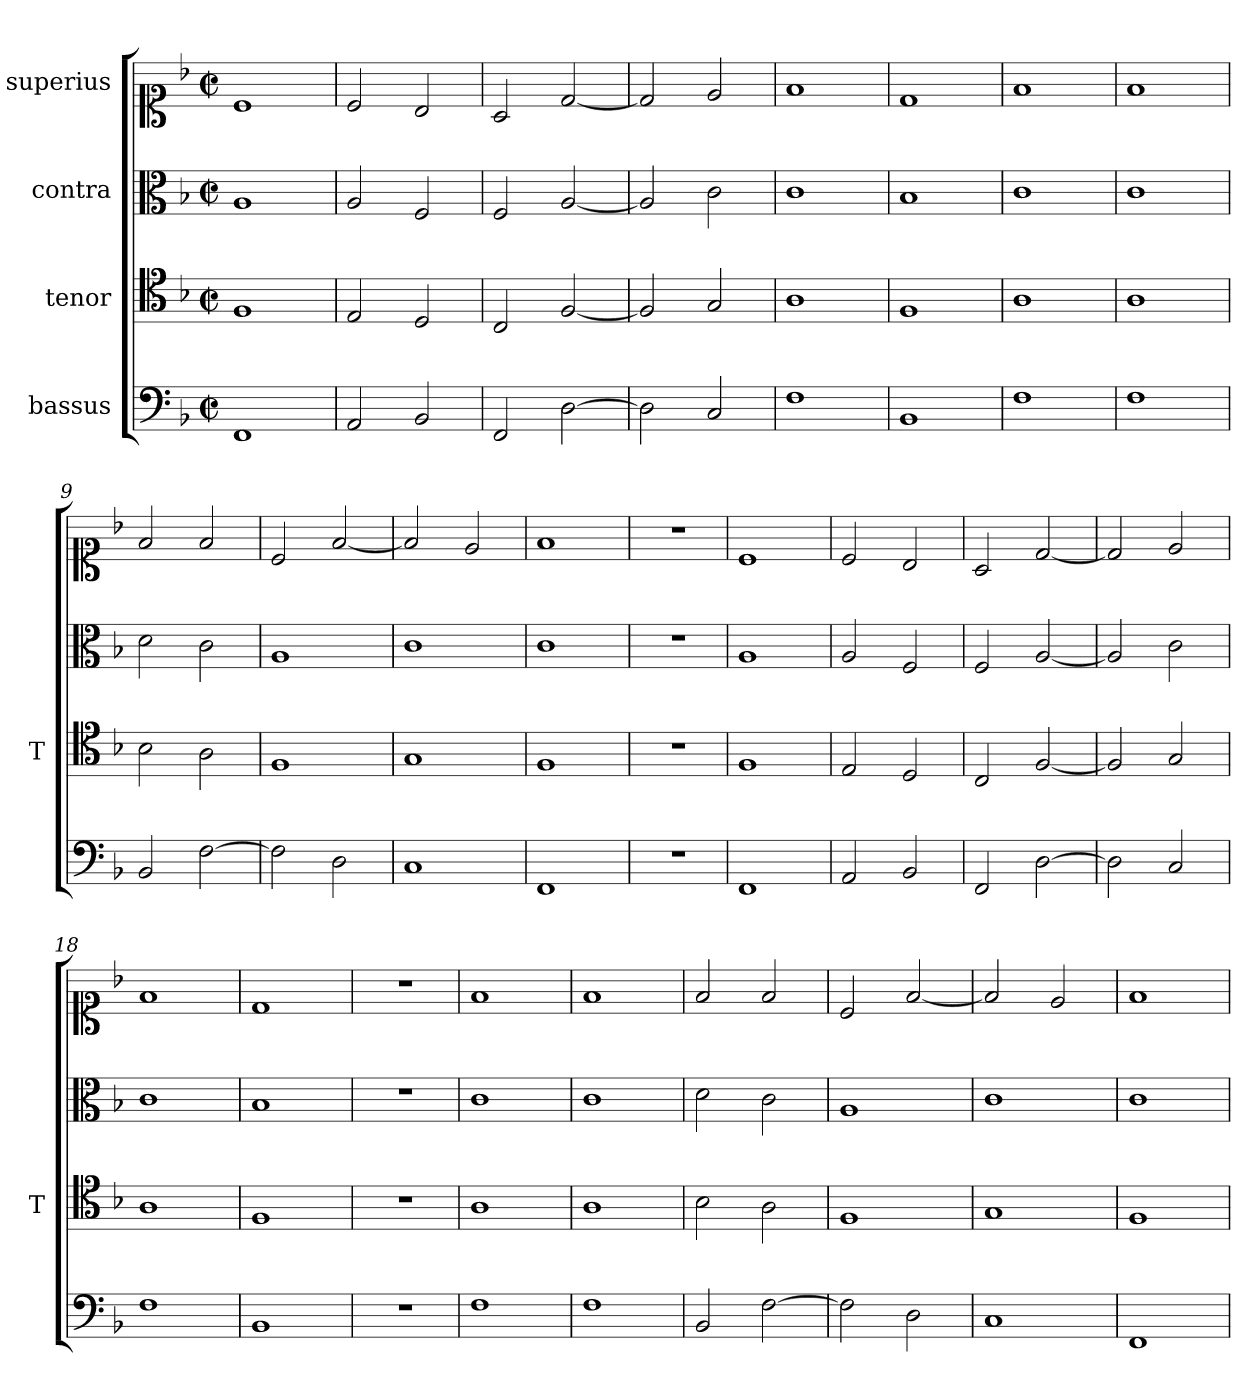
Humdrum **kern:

**kern	**kern	**kern	**kern
*part4	*part3	*part2	*part1
*staff4	*staff3	*staff2	*staff1
*I"bassus	*I"tenor	*I"contra	*I"superius
*	*I'T	*	*
*clefF4	*clefC4	*clefC3	*clefC1
*k[b-]	*k[b-]	*k[b-]	*k[b-]
*M2/2	*M2/2	*M2/2	*M2/2
*met(c|)	*met(c|)	*met(c|)	*met(c|)
=1	=1	=1	=1
1FF	1F	1A	1c
=2	=2	=2	=2
2AA	2E	2A	2c
2BB-	2D	2F	2B-
=3	=3	=3	=3
2FF	2C	2F	2A
[2D	[2F	[2A	[2d
=4	=4	=4	=4
2D]	2F]	2A]	2d]
2C	2G	2c	2e
=5	=5	=5	=5
1F	1A	1c	1f
=6	=6	=6	=6
1BB-	1F	1B-	1d
=7	=7	=7	=7
1F	1A	1c	1f
=8	=8	=8	=8
1F	1A	1c	1f
=9	=9	=9	=9
2BB-	2B-	2d	2f
[2F	2A	2c	2f
=10	=10	=10	=10
2F]	1F	1A	2c
2D	.	.	[2f
=11	=11	=11	=11
1C	1G	1c	2f]
.	.	.	2e
=12	=12	=12	=12
1FF	1F	1c	1f
=13	=13	=13	=13
1r	1r	1r	1r
=14	=14	=14	=14
1FF	1F	1A	1c
=15	=15	=15	=15
2AA	2E	2A	2c
2BB-	2D	2F	2B-
=16	=16	=16	=16
2FF	2C	2F	2A
[2D	[2F	[2A	[2d
=17	=17	=17	=17
2D]	2F]	2A]	2d]
2C	2G	2c	2e
=18	=18	=18	=18
1F	1A	1c	1f
=19	=19	=19	=19
1BB-	1F	1B-	1d
=20	=20	=20	=20
1r	1r	1r	1r
=21	=21	=21	=21
1F	1A	1c	1f
=22	=22	=22	=22
1F	1A	1c	1f
=23	=23	=23	=23
2BB-	2B-	2d	2f
[2F	2A	2c	2f
=24	=24	=24	=24
2F]	1F	1A	2c
2D	.	.	[2f
=25	=25	=25	=25
1C	1G	1c	2f]
.	.	.	2e
=26	=26	=26	=26
1FF	1F	1c	1f
=	=	=	=
*-	*-	*-	*-
